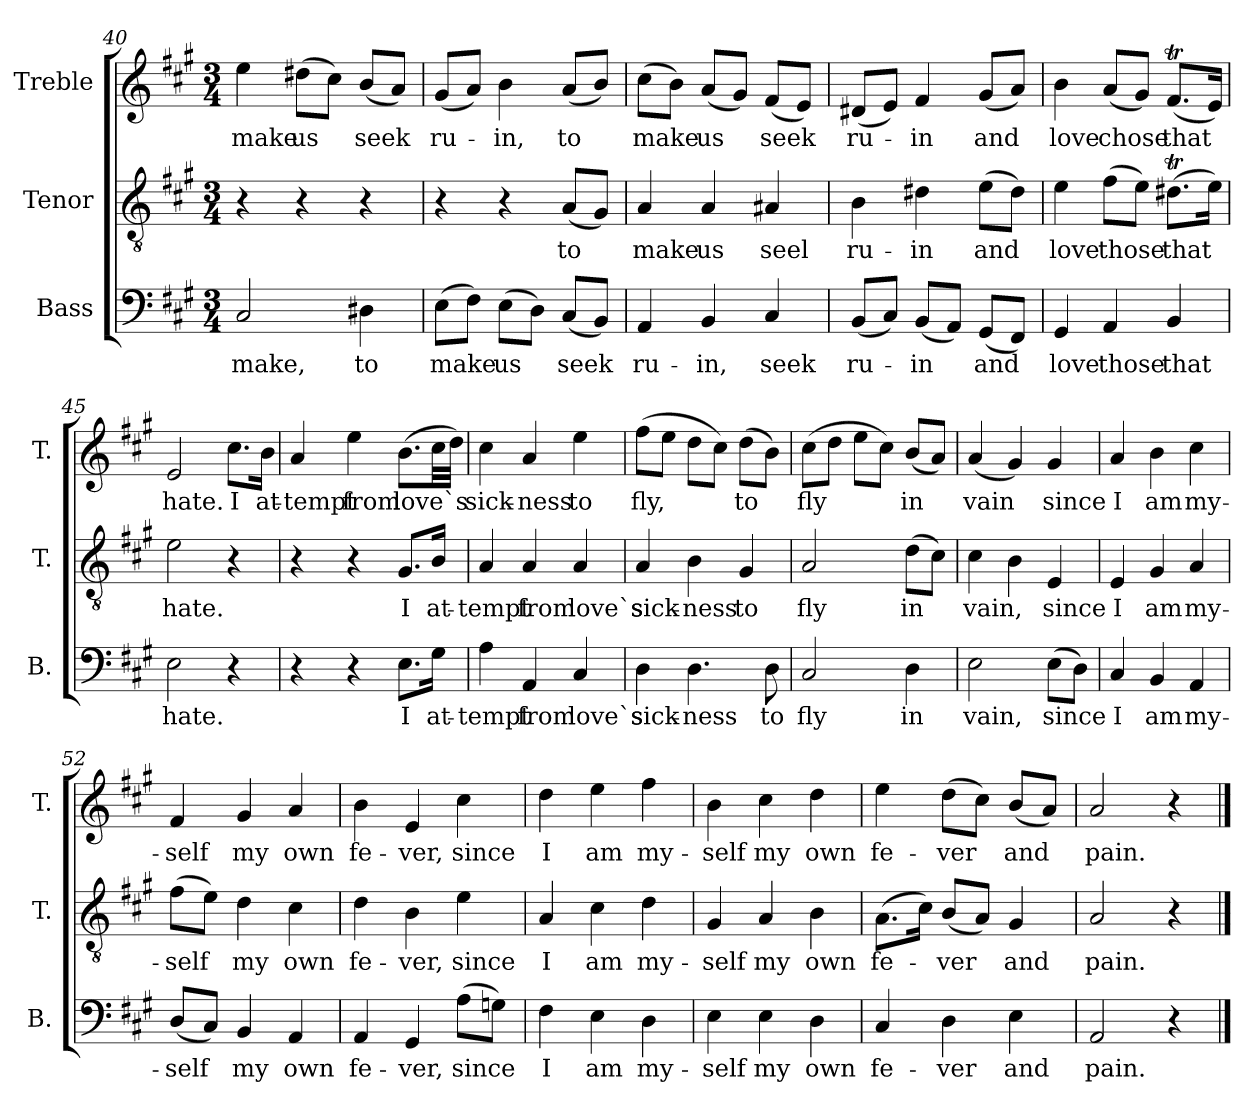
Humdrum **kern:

**kern	**text	**kern	**text	**kern	**text
*part3	*part3	*part2	*part2	*part1	*part1
*staff3	*staff3	*staff2	*staff2	*staff1	*staff1
*I"Bass	*	*I"Tenor	*	*I"Treble	*
*I'B.	*	*I'T.	*	*I'T.	*
!!LO:LB:g=z
*clefF4	*	*clefGv2	*	*clefG2	*
*k[f#c#g#]	*	*k[f#c#g#]	*	*k[f#c#g#]	*
*M3/4	*	*M3/4	*	*M3/4	*
=40	=40	=40	=40	=40	=40
2C#/	make,	4r	.	4ee\	make
.	.	4r	.	(8dd#X\L	us
.	.	.	.	8cc#\J)	.
4D#X\	to	4r	.	(8b/L	seek
.	.	.	.	8a/J)	.
=41	=41	=41	=41	=41	=41
(8E\L	make	4r	.	(8g#/L	ru-
8F#\J)	.	.	.	8a/J)	.
(8E\L	us	4r	.	4b\	-in,
8D\J)	.	.	.	.	.
(8C#/L	seek	(8A/L	to	(8a/L	to
8BB/J)	.	8G#/J)	.	8b/J)	.
=42	=42	=42	=42	=42	=42
4AA/	ru-	4A/	make	(8cc#\L	make
.	.	.	.	8b\J)	.
4BB/	-in,	4A/	us	(8a/L	us
.	.	.	.	8g#/J)	.
4C#/	seek	4A#X/	seel	(8f#/L	seek
.	.	.	.	8e/J)	.
=43	=43	=43	=43	=43	=43
(8BB/L	ru-	4B\	ru-	(8d#X/L	ru-
8C#/J)	.	.	.	8e/J)	.
(8BB/L	-in	4d#X\	-in	4f#/	-in
8AA/J)	.	.	.	.	.
(8GG#/L	and	(8e\L	and	(8g#/L	and
8FF#/J)	.	8d#\J)	.	8a/J)	.
!!LO:PB:g=z
=44	=44	=44	=44	=44	=44
4GG#/	love	4e\	love	4b\	love
4AA/	those	(8f#\L	those	(8a/L	chose
.	.	8e\J)	.	8g#/J)	.
4BB/	that	(8.d#Xt\L	that	(8.f#T/L	that
.	.	16e\Jk)	.	16e/Jk)	.
=45	=45	=45	=45	=45	=45
2E\	hate.	2e\	hate.	2e/	hate.
4r	.	4r	.	8.cc#\L	I
.	.	.	.	16b\Jk	at-
=46	=46	=46	=46	=46	=46
4r	.	4r	.	4a/	-tempt
4r	.	4r	.	4ee\	from
8.E\L	I	8.G#/L	I	(8.b\L	love`s
16G#\Jk	at-	16B/Jk	at-	32cc#\LL	.
.	.	.	.	32dd\JJJ)	.
=47	=47	=47	=47	=47	=47
4A\	-tempt	4A/	-tempt	4cc#\	sick-
4AA/	from	4A/	from	4a/	-ness
4C#/	love`s	4A/	love`s	4ee\	to
!!LO:LB:g=z
=48	=48	=48	=48	=48	=48
4D\	sick-	4A/	sick-	(8ff#\L	fly,
.	.	.	.	8ee\J	.
4.D\	-ness	4B\	-ness	8dd\L	.
.	.	.	.	8cc#\J)	.
.	.	4G#/	to	(8dd\L	to
8D\	to	.	.	8b\J)	.
=49	=49	=49	=49	=49	=49
2C#/	fly	2A/	fly	(8cc#\L	fly
.	.	.	.	8dd\J	.
.	.	.	.	8ee\L	.
.	.	.	.	8cc#\J)	.
4D\	in	(8d\L	in	(8b/L	in
.	.	8c#\J)	.	8a/J)	.
=50	=50	=50	=50	=50	=50
2E\	vain,	4c#\	vain,	(4a/	vain
.	.	4B\	.	4g#/)	.
(8E\L	since	4E/	since	4g#/	since
8D\J)	.	.	.	.	.
=51	=51	=51	=51	=51	=51
4C#/	I	4E/	I	4a/	I
4BB/	am	4G#/	am	4b\	am
4AA/	my-	4A/	my-	4cc#\	my-
=52	=52	=52	=52	=52	=52
(8D/L	-self	(8f#\L	-self	4f#/	-self
8C#/J)	.	8e\J)	.	.	.
4BB/	my	4d\	my	4g#/	my
4AA/	own	4c#\	own	4a/	own
!!LO:LB:g=z
=53	=53	=53	=53	=53	=53
4AA/	fe-	4d\	fe-	4b\	fe-
4GG#/	-ver,	4B\	-ver,	4e/	-ver,
(8A\L	since	4e\	since	4cc#\	since
8Gn\J)	.	.	.	.	.
=54	=54	=54	=54	=54	=54
4F#\	I	4A/	I	4dd\	I
4E\	am	4c#\	am	4ee\	am
4D\	my-	4d\	my-	4ff#\	my-
=55	=55	=55	=55	=55	=55
4E\	-self	4G#/	-self	4b\	-self
4E\	my	4A/	my	4cc#\	my
4D\	own	4B\	own	4dd\	own
=56	=56	=56	=56	=56	=56
4C#/	fe-	(8.A\L	fe-	4ee\	fe-
.	.	16c#\Jk)	.	.	.
4D\	-ver	(8B/L	-ver	(8dd\L	-ver
.	.	8A/J)	.	8cc#\J)	.
4E\	and	4G#/	and	(8b/L	and
.	.	.	.	8a/J)	.
=57	=57	=57	=57	=57	=57
2AA/	pain.	2A/	pain.	2a/	pain.
4r	.	4r	.	4r	.
==	==	==	==	==	==
*-	*-	*-	*-	*-	*-
